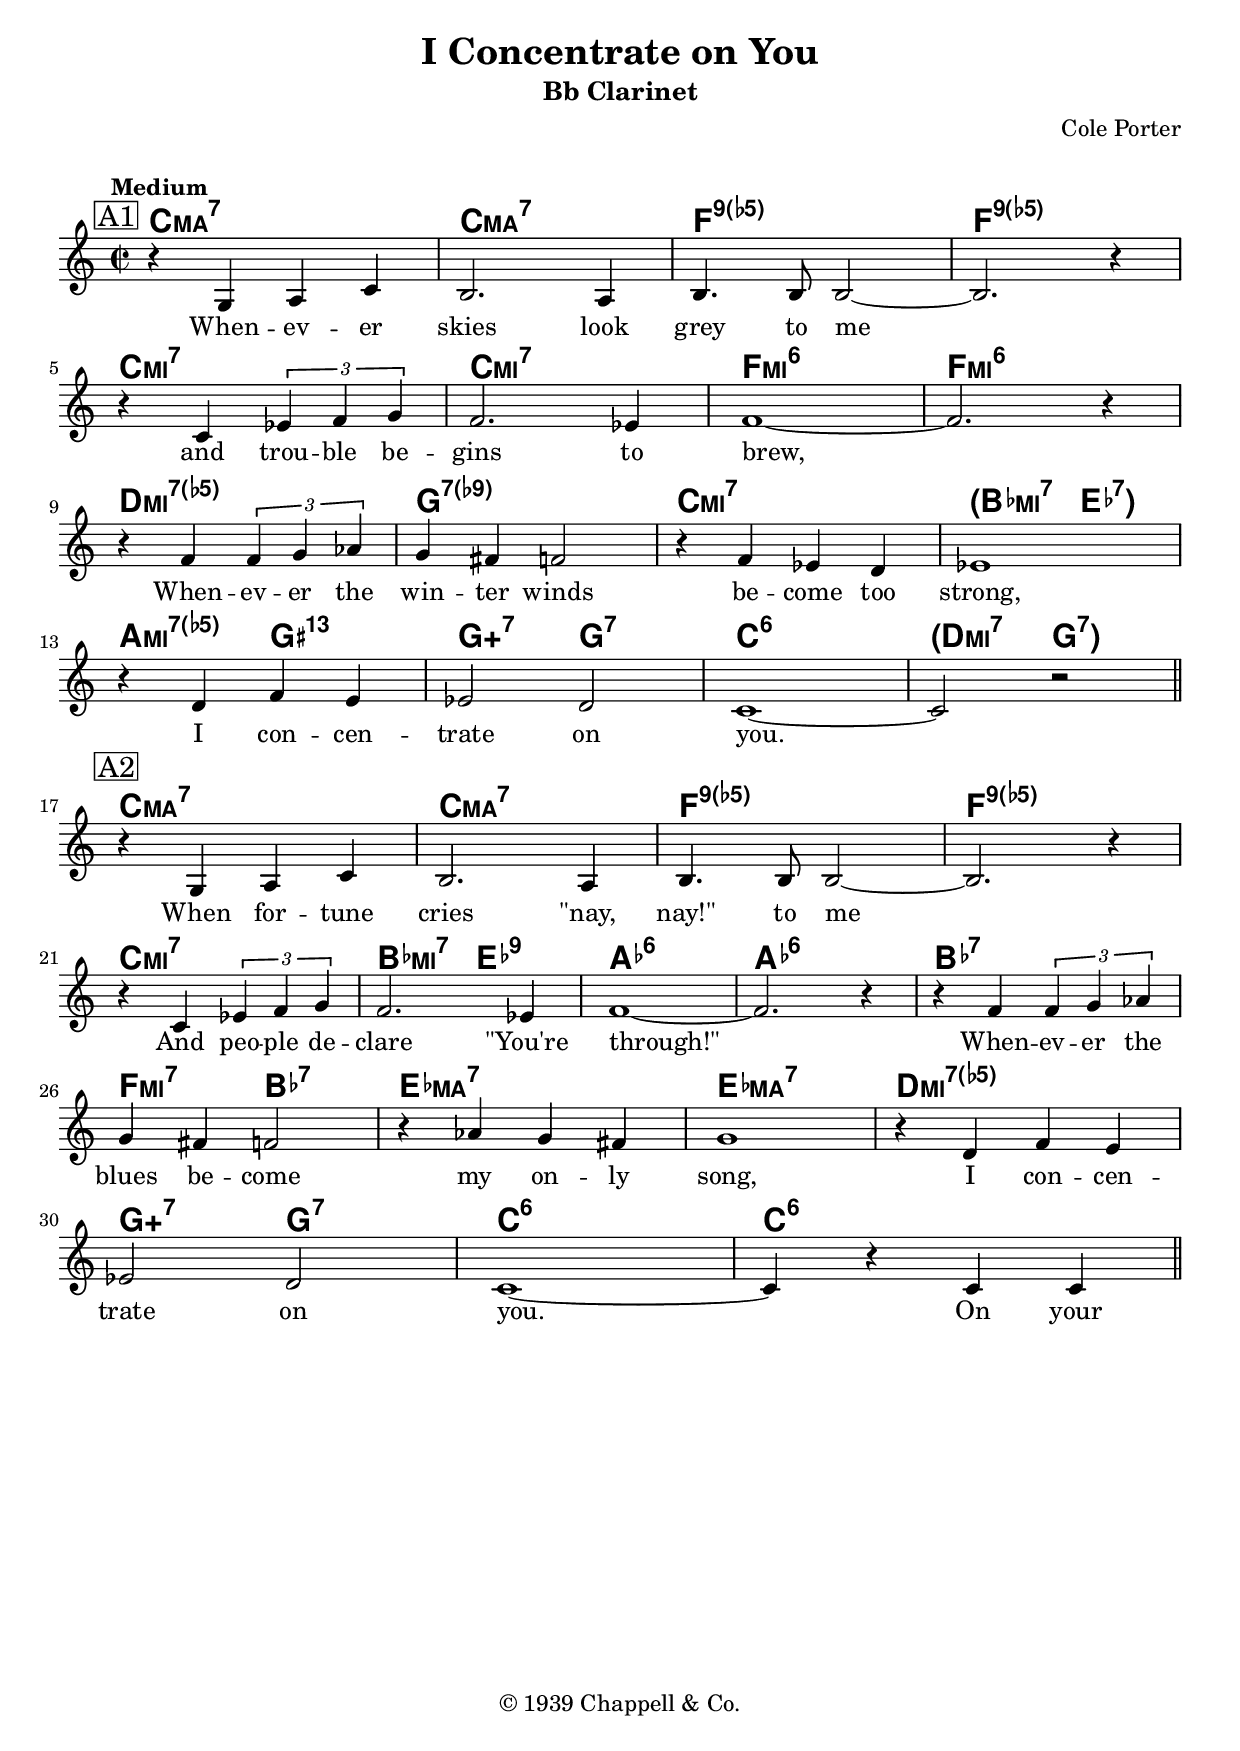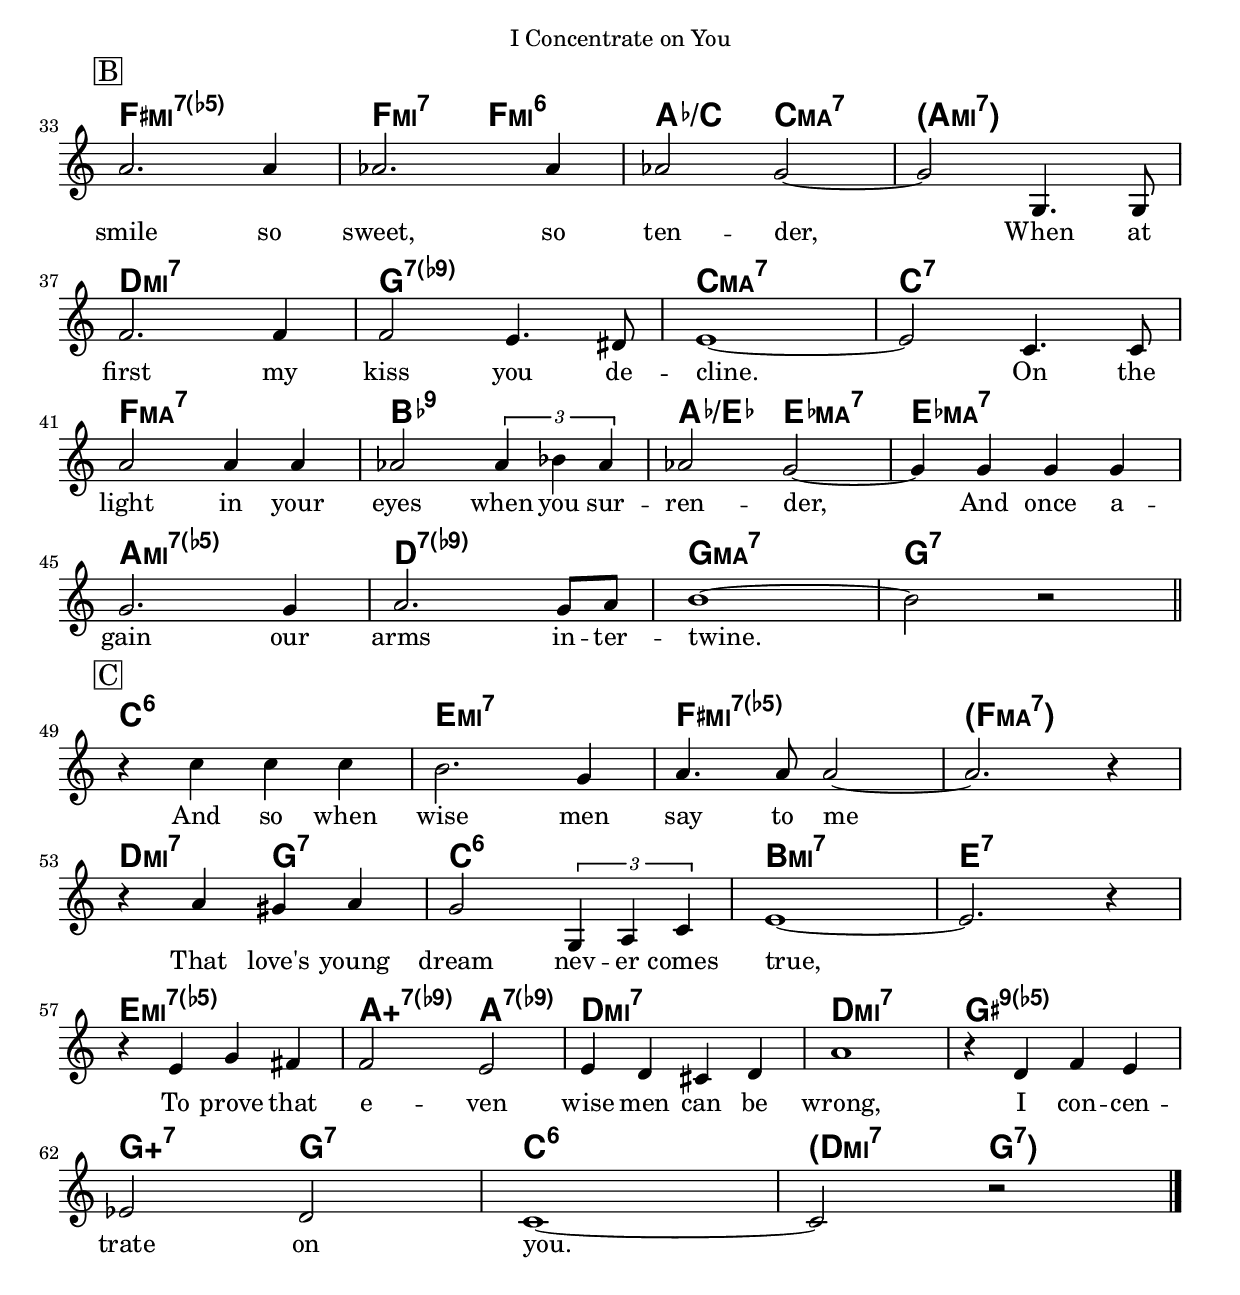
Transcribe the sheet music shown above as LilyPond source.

\version "2.24.0"

\include "english.ly"

instrument = "Bb Clarinet"
whatKey = c
whatClef = "treble"

%% -*- Mode: LilyPond -*-

\include "lead-sheets.ily"

\header {
  title = "I Concentrate on You"
  subtitle = \instrument
  composer = "Cole Porter"
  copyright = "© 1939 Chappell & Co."
}

refrainLyrics = \lyricmode {
When -- ev -- er skies look grey to me
and trou -- ble be -- gins to brew,
When -- ev -- er the win -- ter winds be -- come too strong,
I con -- cen -- trate on you.
When for -- tune cries "\"nay," "nay!\"" to me
And peo -- ple de -- clare "\"You're" "through!\""
When -- ev -- er the blues be -- come my on -- ly song,
I con -- cen -- trate on you.
On your smile so sweet, so ten -- der,
When at first my kiss you de -- cline.
On the light in your eyes when you sur -- ren -- der,
And once a -- gain our arms in -- ter -- twine.
And so when wise men say to me
That love's young dream nev -- er comes true,
To prove that e -- ven wise men can be wrong,
I con -- cen -- trate on you.
}

refrainChords = \chordmode {
  ef1:maj7 ef1:maj7 af1:9.5- af1:9.5- ef1:m7 ef1:m7
  af1:m6 af1:m6 f1:m7.5- bf1:7.9-
  ef1:m7
  \chordOpenParen{ df2:m7 }
  \chordCloseParen{ gf2:7 }
  c2:m7.5- b2:13 bf2:7.5+ bf2:7 ef1:6
  \chordOpenParen{ f2:m7 }
  \chordCloseParen{ bf2:7 }
  \unset chordNameFunction

  ef1:maj7 ef1:maj7 af1:9.5- af1:9.5- ef1:m7 df2:m7 gf2:9
  cf1:6 cf1:6 df1:7 af2:m7 df2:7
  gf1:maj7 gf1:maj7 f1:m7.5- bf2:7.5+ bf2:7 ef1:6 ef1:6

  a1:m7.5- af2:m7 af2:m6 cf2:/ef ef2:maj7
  \chordInsideParens{ c1:m7 }
  f1:m7 bf1:7.9-
  ef1:maj7 ef1:7 af1:maj7 df1:9 cf2:/gf gf2:maj7
  gf1:maj7 c1:m7.5- f1:7.9- bf1:maj7 bf1:7
  
  ef1:6 g1:m7 a1:m7.5-
  \chordInsideParens{ af1:maj7 }
  f2:m7 bf2:7
  ef1:6 d1:m7 g1:7 g1:m7.5- c2:7.5+.9- c2:7.9-
  f1:m7 f1:m7 b1:9.5- bf2:7.5+ bf2:7 ef1:6
  \chordOpenParen{ f2:m7 }
  \chordCloseParen{ bf2:7 }
}

refrainKey = ef

refrainMelody = \relative f {
  \time 2/2
  \key \refrainKey \major
  \clef \whatClef

  \tempo "Medium"

  \mark \markup{ \box "A1" }

  r4 bf4 c4 ef4 | d2. c4 | d4. d8 d2~ | d2. r4 |
  \break
  r4 ef4 \tuplet 3/2 { gf4 af4 bf4 } |
  af2. gf4 | af1~ | af2. r4 | 
  \break
  r4 af4 \tuplet 3/2 { af4 bf4 cf4 } | bf4 a4 af2 |
  r4 af4 gf4 f4 | gf1 |
  \break
  r4 f4 af4 g4 | gf2 f2 | ef1~ | ef2 r2 |
  
  \bar "||"
  \break

  \mark \markup{ \box "A2" }

  r4 bf4 c4 ef4 | d2. c4 | d4. d8 d2~ | d2. r4 |
  \break
  r4 ef4 \tuplet 3/2 { gf4 af4 bf4 } |
  af2. gf4 | af1~ | af2. r4 | r4 af4 \tuplet 3/2 { af4 bf4 cf4 } |
  \break
  bf4 a4 af2 |
  r4 cf4 bf4 a4 | bf1 | r4 f4 af4 g4 |
  \break
  gf2 f2 | ef1~ | ef4 r4 ef4 ef4 |
  
  \bar "||"
  \break

  \pageBreak

  \mark \markup{ \box "B" }

  c'2. c4 | cf2. cf4 | cf2 bf2~ | bf2 bf,4. bf8 |
  \break
  af'2. af4 | af2 g4. fs8 |
  g1~ | g2 ef4. ef8 |
  \break
  c'2 c4 c4 | cf2 \tuplet 3/2 { cf4 df4 cf4 } | cf2 bf2~ |
  bf4 bf4 bf4 bf4 |
  \break
  bf2. bf4 | c2. bf8 c8 | d1~ | d2 r2 |

  \bar "||"
  \break

  \mark \markup{ \box "C" }

  r4 ef4 ef4 ef4 | d2. bf4 | c4. c8 c2~ | c2. r4 |
  \break
  r4 c4 b4 c4 |
  bf2 \tuplet 3/2 { bf,4 c4 ef4 } | g1~ | g2. r4 |
  \break
  r4 g4 bf4 a4  af2 g2 |
  g4 f4 e4 f4 | c'1 | r4 f,4 af4 g4 |
  \break
  gf2 f2 | ef1~ | ef2 r2 |

  \bar "|."
}

\include "paper.ily"

\markup {
  % Leave a gap after the header
  \vspace #1
}

\include "refrain.ily"

